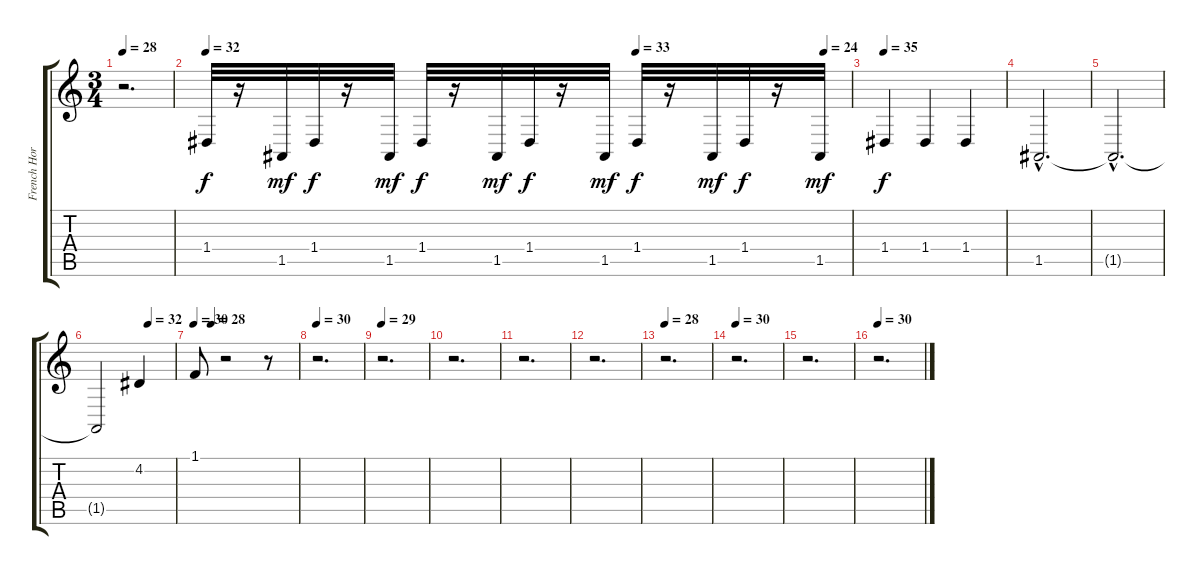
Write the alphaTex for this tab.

\track ("French Horn" "French Hor") {instrument frenchhorn}
\staff {score tabs}
\tuning (E4 B3 G3 D3 A2 E2) {hide}
\ts (3 4)
\tempo 28
\clef g2
\ks c
r.2{d dy f} |
\tempo 32
\tempo (33 0.6666666666666666)
\tempo (24 0.9583333333333334)
1.4.32 r.16 1.5.32{dy mf} 1.4.32{dy f} r.16 1.5.32{dy mf} 1.4.32{dy f} r.16 1.5.32{dy mf} 1.4.32{dy f} r.16 1.5.32{dy mf} 1.4.32{dy f} r.16 1.5.32{dy mf} 1.4.32{dy f} r.16 1.5.32{dy mf} |
\tempo 35
1.4.4{dy f} 1.4.4 1.4.4 |
1.5{hac}.2{d} |
1.5{hac t}.2{d} |
\tempo (32 0.6666666666666666)
1.5{t}.2 4.2.4 |
\tempo 30
\tempo (28 0.16666666666666666)
1.1.8 r.2 r.8 |
\tempo 30
r.2{d} |
\tempo 29
r.2{d} |
r.2{d} |
r.2{d} |
r.2{d} |
\tempo 28
r.2{d} |
\tempo 30
r.2{d} |
r.2{d} |
\tempo 30
r.2{d}
